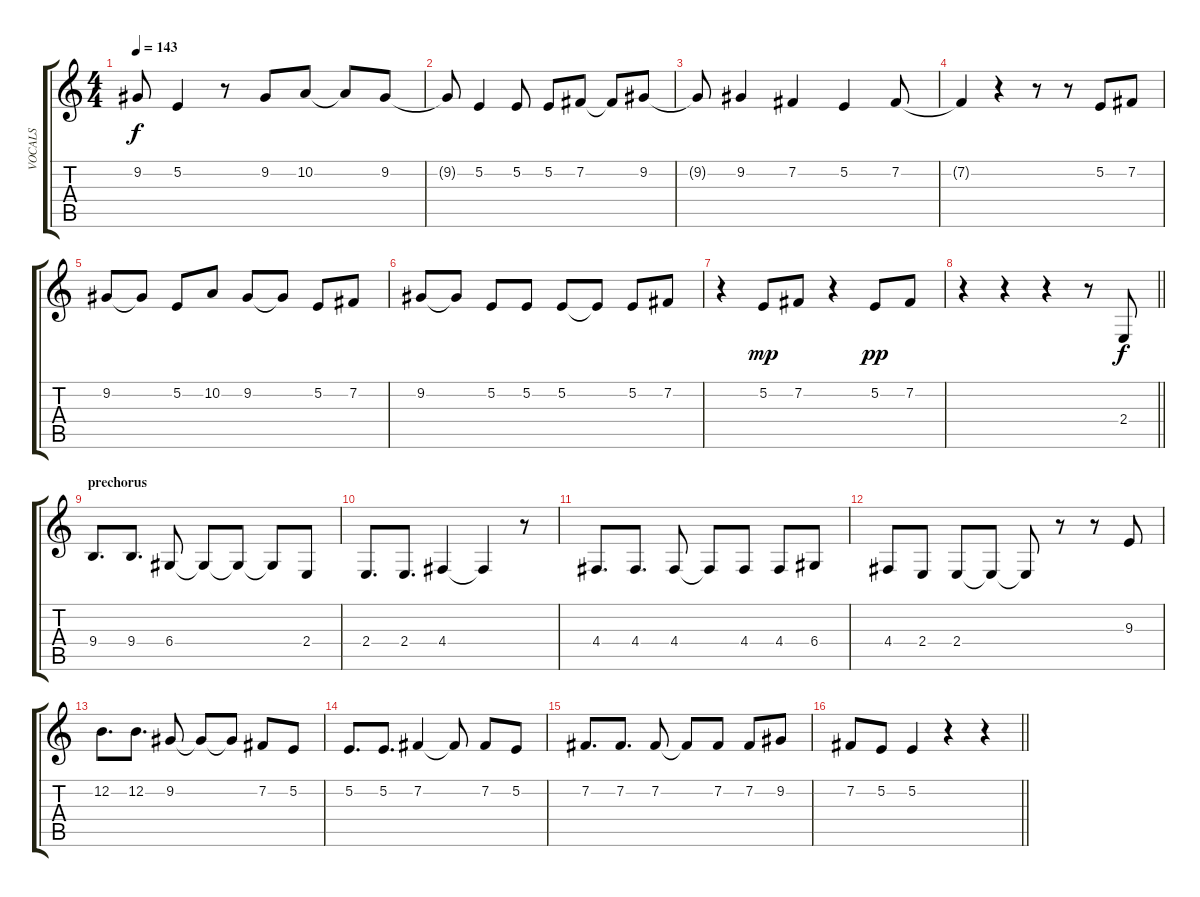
\track ("VOCALS" "VOCALS") {instrument oboe}
\staff {score tabs}
\tuning (E4 B3 G3 D3 A2 E2) {hide}
\ts (4 4)
\tempo 143
\clef g2
\ks c
9.2{t}.8{dy f} 5.2.4 r.8 9.2.8 10.2.8 10.2{t}.8 9.2.8 |
9.2{t}.8 5.2.4 5.2.8 5.2.8 7.2.8 7.2{t}.8 9.2.8 |
9.2{t}.8 9.2.4 7.2.4 5.2.4 7.2.8 |
7.2{t}.4 r.4 r.8 r.8 5.2.8 7.2.8 |
9.2.8 9.2{t}.8 5.2.8 10.2.8 9.2.8 9.2{t}.8 5.2.8 7.2.8 |
9.2.8 9.2{t}.8 5.2.8 5.2.8 5.2.8 5.2{t}.8 5.2.8 7.2.8 |
r.4 5.2.8{dy mp} 7.2.8 r.4 5.2.8{dy pp} 7.2.8 |
\barLineRight lightlight
r.4 r.4 r.4 r.8 2.4.8{dy f} |
\section ("" "prechorus")
9.4.8{d} 9.4.8{d} 6.4.8 6.4{t}.8 6.4{t}.8 6.4{t}.8 2.4.8 |
2.4.8{d} 2.4.8{d} 4.4.4 4.4{t}.4 r.8 |
4.4.8{d} 4.4.8{d} 4.4.8 4.4{t}.8 4.4.8 4.4.8 6.4.8 |
4.4.8 2.4.8 2.4.8 2.4{t}.8 2.4{t}.8 r.8 r.8 9.3.8 |
12.2.8{d} 12.2.8{d} 9.2.8 9.2{t}.8 9.2{t}.8 7.2.8 5.2.8 |
5.2.8{d} 5.2.8{d} 7.2.4 7.2{t}.8 7.2.8 5.2.8 |
7.2.8{d} 7.2.8{d} 7.2.8 7.2{t}.8 7.2.8 7.2.8 9.2.8 |
\barLineRight lightlight
7.2.8 5.2.8 5.2.4 r.4 r.4
